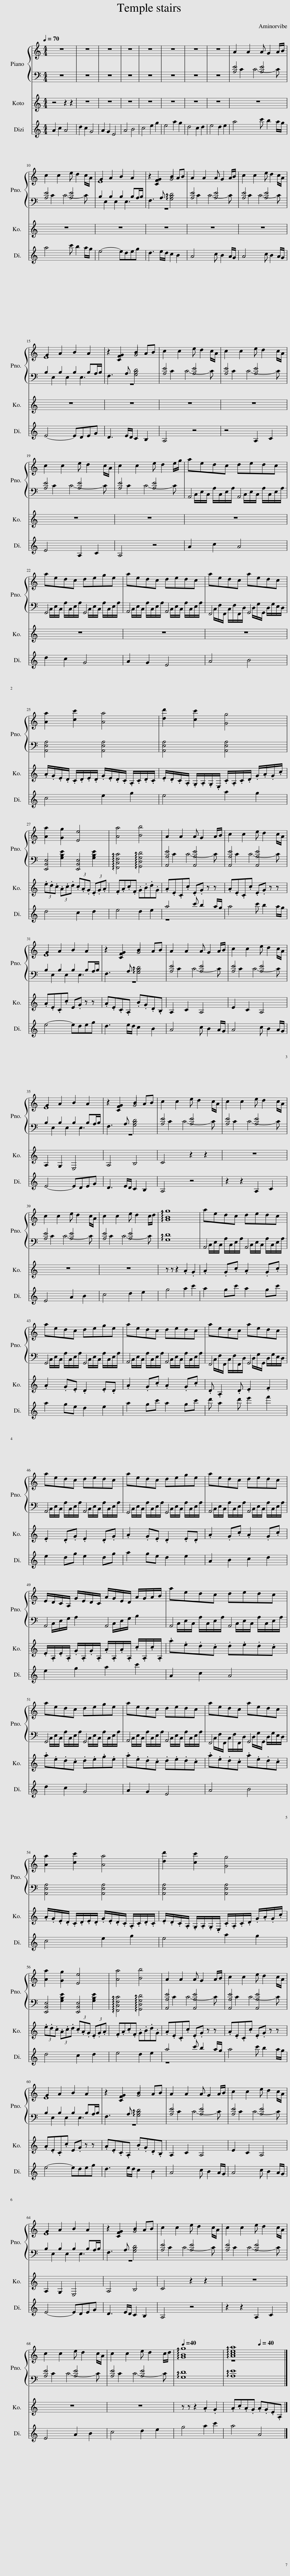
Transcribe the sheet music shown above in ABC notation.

X:1
%%score { ( 1 4 ) | ( 2 3 ) } 5 6
L:1/8
Q:1/4=70
M:4/4
I:linebreak $
K:C
V:1 treble
V:4 treble
V:2 bass
V:3 bass
V:5 treble
V:6 treble
V:1
 z8 | z8 | z8 | z8 | z8 | %5
 z8 | z8 | z8 | A2 A2 A G2 A/B/ |$ c2 c2 e d2 c/A/ | %10
 E8 | z2 [CFG]2 G4 | A2 A2 A G2 A/B/ | c2 c2 e d2 c/A/ |$ E8 | %15
 z2 [CFG]2 G4 | c2 c2 e d2 c/A/ | c2 c2 e d2 c/A/ |$ c2 c2 e d2 c/A/ | c2 c2 e d2 e/g/ | %20
 aedc dedc |$ aedc dege | aedc dedc | aedc aedc |$ [Aa]2 [cc']2 [Aa]4 | %25
 [dd']2 [cc']2 [Gg]4 |$ [Aa]2 [Gg]2 [Ee]4 | [Aa]4 [Bb]4 | A2 A2 A G2 A/B/ | c2 c2 e d2 c/A/ |$ %30
 E8 | z2 [CFG]2 G4 | A2 A2 A G2 A/B/ | c2 c2 e d2 c/A/ |$ E8 | %35
 z2 [CFG]2 G4 | c2 c2 e d2 c/A/ | c2 c2 e d2 c/A/ |$ c2 c2 e d2 c/A/ | c2 c2 e d2 c/d/ | %40
 !arpeggio![GBg]8 | aedc dedc |$ aedc dege | aedc dedc | aedc aedc |$ %45
 aedc dedc | aedc dege | aedc dedc |$ E/D/C/A,/ G/E/D/C/ A/G/E/D/ A/G/A/B/ | aedc dedc |$ %50
 aedc dege | aedc dedc | aedc aedc |$ [Aa]2 [cc']2 [Aa]4 | [dd']2 [cc']2 [Gg]4 |$ %55
 [Aa]2 [Gg]2 [Ee]4 | [Aa]4 [Bb]4 | A2 A2 A G2 A/B/ | c2 c2 e d2 c/A/ |$ E8 | %60
 z2 [CFG]2 G4 | A2 A2 A G2 A/B/ | c2 c2 e d2 c/A/ |$ E8 | z2 [CFG]2 G4 | %65
 c2 c2 e d2 c/A/ | c2 c2 e d2 c/A/ |$ c2 c2 e d2 c/A/ | c2 c2 e d2 c/d/ |[Q:1/4=40] !arpeggio![GBg]8 | %70
 !arpeggio![Acea]8[Q:1/4=40] |] %71
V:2
 z8 | z8 | z8 | z8 | z8 | %5
 z8 | z8 | z8 | [A,E]4 [A,E]4 |$ [A,E]4 [A,E]4 | %10
 B,2 B,2 B,2 B,A,/B,/ | F,3 A, !arpeggio![G,B,D]4 | [A,E]4 [A,E]4 | [A,E]4 [A,E]4 |$ B,2 B,2 B,2 B,A,/B,/ | %15
 F,3 A, [G,B,D]4 | [A,E]4 [A,E]4 | [A,E]4 [A,E]4 |$ [A,E]4 [A,E]4 | [A,E]4 [A,E]4 | %20
 A,,4 A,,4 |$ G,,4 G,,4 | A,,4 A,,4 | F,,4 G,,4 |$ [A,,E,A,]4 [A,,E,A,]4 | %25
 [A,,E,A,]4 [A,,E,A,]4 |$ [E,,B,,E,]4 [E,,B,,E,]4 | !arpeggio![F,,C,F,C]4 !arpeggio![G,,D,G,D]4 | [A,,A,E]4 [A,,A,E]4 | [A,,A,E]4 [A,,A,E]4 |$ %30
 B,2 B,2 B,2 B,A,/B,/ | F,3 A, !arpeggio![G,B,D]4 | [A,E]4 [A,E]4 | [A,E]4 [A,E]4 |$ B,2 B,2 B,2 B,A,/B,/ | %35
 F,3 A, [G,B,D]4 | [A,E]4 [A,E]4 | [A,E]4 [A,E]4 |$ [A,E]4 [A,E]4 | [A,E]4 [A,E]4 | %40
 !arpeggio![G,D]8 | A,,4 A,,4 |$ G,,4 G,,4 | A,,4 A,,4 | F,,4 G,,4 |$ %45
 A,,4 A,,4 | G,,4 G,,4 | A,,4 A,,4 |$ A,,4 A,,4 | A,,4 A,,4 |$ %50
 G,,4 G,,4 | A,,4 A,,4 | F,,4 G,,4 |$ [A,,E,A,]4 [A,,E,A,]4 | [A,,E,A,]4 [A,,E,A,]4 |$ %55
 [E,,B,,E,]4 [E,,B,,E,]4 | !arpeggio![F,,C,F,C]4 !arpeggio![G,,D,G,D]4 | [A,,A,E]4 [A,,A,E]4 | [A,,A,E]4 [A,,A,E]4 |$ B,2 B,2 B,2 B,A,/B,/ | %60
 F,3 A, !arpeggio![G,B,D]4 | [A,E]4 [A,E]4 | [A,E]4 [A,E]4 |$ B,2 B,2 B,2 B,A,/B,/ | F,3 A, [G,B,D]4 | %65
 [A,E]4 [A,E]4 | [A,E]4 [A,E]4 |$ [A,E]4 [A,E]4 | [A,E]4 [A,E]4 | !arpeggio![G,D]8 | %70
 !arpeggio![A,E]8 |] %71
V:3
 x8 | x8 | x8 | x8 | x8 | %5
 x8 | x8 | x8 | x C2 C4- C |$ x C2 C4- C | %10
 x E,2 E,2 E,3 | z8 | x C2 C4- C | x C2 C4- C |$ x E,2 E,2 E,3 | %15
 z8 | x C2 C4- C | x C2 C4- C |$ x C2 C4- C | x C2 C4- C | %20
 x/ C,/E,/C,/ A,/C,/E,/A,/ x/ C,/E,/C,/ A,/C,/E,/A,/ |$ x/ C,/E,/C,/ A,/C,/E,/A,/ x/ C,/E,/C,/ A,/C,/E,/A,/ | x/ C,/E,/C,/ A,/C,/E,/A,/ x/ C,/E,/C,/ A,/C,/E,/A,/ | x/ C,/F,/F,,/ C,/F,/F,,/D,/ x/ D,/G,/G,,/ D,/G,/E,/D,/ |$ x8 | %25
 x8 |$ x2 [G,B,E]2 x2 [G,B,E]2 | x8 | x C2 C4- C | x C2 C4- C |$ %30
 x E,2 E,2 E,3 | z8 | x C2 C4- C | x C2 C4- C |$ x E,2 E,2 E,3 | %35
 z8 | x C2 C4- C | x C2 C4- C |$ x C2 C4- C | x C2 C4- C | %40
 x8 | x/ C,/E,/C,/ A,/C,/E,/A,/ x/ C,/E,/C,/ A,/C,/E,/A,/ |$ x/ C,/E,/C,/ A,/C,/E,/A,/ x/ C,/E,/C,/ A,/C,/E,/A,/ | x/ C,/E,/C,/ A,/C,/E,/A,/ x/ C,/E,/C,/ A,/C,/E,/A,/ | x/ C,/F,/F,,/ C,/F,/F,,/D,/ x/ D,/G,/G,,/ D,/G,/E,/D,/ |$ %45
 x/ C,/E,/C,/ A,/C,/E,/A,/ x/ C,/E,/C,/ A,/C,/E,/A,/ | x/ C,/E,/C,/ A,/C,/E,/A,/ x/ C,/E,/C,/ A,/C,/E,/A,/ | x/ C,/E,/C,/ A,/C,/E,/A,/ x/ C,/E,/C,/ A,/C,/E,/A,/ |$ x/ C,/E,/G,/ A,2 x/ C,/E,/G,/ B,2 | x/ C,/E,/C,/ A,/C,/E,/A,/ x/ C,/E,/C,/ A,/C,/E,/A,/ |$ %50
 x/ C,/E,/C,/ A,/C,/E,/A,/ x/ C,/E,/C,/ A,/C,/E,/A,/ | x/ C,/E,/C,/ A,/C,/E,/A,/ x/ C,/E,/C,/ A,/C,/E,/A,/ | x/ C,/F,/F,,/ C,/F,/F,,/D,/ x/ D,/G,/G,,/ D,/G,/E,/D,/ |$ x8 | x8 |$ %55
 x2 [G,B,E]2 x2 [G,B,E]2 | x8 | x C2 C4- C | x C2 C4- C |$ x E,2 E,2 E,3 | %60
 z8 | x C2 C4- C | x C2 C4- C |$ x E,2 E,2 E,3 | z8 | %65
 x C2 C4- C | x C2 C4- C |$ x C2 C4- C | x C2 C4- C | x8 | %70
 x8 |] %71
V:4
 x8 | x8 | x8 | x8 | x8 | %5
 x8 | x8 | x8 | x8 |$ x8 | %10
 G2 A2 B2 A2 | x4 B2 AB | x8 | x8 |$ G2 A2 B2 A2 | %15
 x4 B2 AB | x8 | x8 |$ x8 | x8 | %20
 x8 |$ x8 | x8 | x8 |$ x8 | %25
 x8 |$ x8 | x8 | x8 | x8 |$ %30
 G2 A2 B2 A2 | x4 B2 AB | x8 | x8 |$ G2 A2 B2 A2 | %35
 x4 B2 AB | x8 | x8 |$ x8 | x8 | %40
 x8 | x8 |$ x8 | x8 | x8 |$ %45
 x8 | x8 | x8 |$ x8 | x8 |$ %50
 x8 | x8 | x8 |$ x8 | x8 |$ %55
 x8 | x8 | x8 | x8 |$ G2 A2 B2 A2 | %60
 x4 B2 AB | x8 | x8 |$ G2 A2 B2 A2 | x4 B2 AB | %65
 x8 | x8 |$ x8 | x8 | x8 | %70
 z8 |] %71
V:5
 z4 z2 z2 | z8 | z8 | z8 | z8 | %5
 z8 | z8 | z8 | z8 |$ z8 | %10
 z8 | z8 | z8 | z8 |$ z8 | %15
 z8 | z8 | z8 |$ z8 | z8 | %20
 z8 |$ z8 | z8 | z8 |$ .A/.G/.E/.D/ .C/.D/.E/.D/ .G/.E/.D/.C/ .A,/.C/.D/.C/ | %25
 .E/.D/.C/.A,/ .G,/.A,/.G,/.E,/ .C/.A,/.C/.D/ .G/.A/.G/.c/ |$ (3.e.d.c (3.A.c.d (3.c.A.G (3.E.G.A | .F.A.c.F .G.B.d.G | .A.E.C.c .E.G z z | .A.E.C.c .E.G z z |$ %30
 .A.E.C.c E.G z z | .A.E.C.A, .B.G.D.B, | A,2 C2 A,4 | E2 C2 A,4 |$ A,2 G,2 E,4 | %35
 A,4 B,4 | C4 z2 z2 | z8 |$ z8 | z8 | %40
 z z z2 .A2 .G2 | .A2 .G.c .A2 .G.c |$ .A2 .G.E .D2 .E.D | .A2 .G.c .A2 .G.c | .D .A,2 .D .E2 .F2 |$ %45
 .E2 .D.G .E2 .D.G | .A2 .G.E .D2 .E.D | .A2 .G.c .A2 .G.c |$ .E/.A,/.E/.A,/ .G/.A,/.G/.A,/ .A/.A,/.A/.A,/ .c/.A,/.c/.A,/ | .a.e.d.c .d.e.d.c |$ %50
 .a.e.d.c .d.e.g.e | .a.e.d.c .d.e.d.c | .a.e.d.c .a.e.d.c |$ .A/.G/.E/.D/ .C/.D/.E/.D/ .G/.E/.D/.C/ .A,/.C/.D/.C/ | .E/.D/.C/.A,/ .G,/.A,/.G,/.E,/ .C/.A,/.C/.D/ .G/.A/.G/.c/ |$ %55
 (3.e.d.c (3.A.c.d (3.c.A.G (3.E.G.A | .F.A.c.F .G.B.d.G | .A.E.C.c .E.G z z | .A.E.C.c .E.G z z |$ .A.E.C.c E.G z z | %60
 .A.E.C.A, .B.G.D.B, | A,2 C2 A,4 | E2 C2 A,4 |$ A,2 G,2 E,4 | A,4 B,4 | %65
 C4 z2 z2 | z8 |$ z8 | z8 | z z z2 .A2 .G2 | %70
 .A.c.A.G .A.G.E.A, |] %71
V:6
 A2 c2 A4 | d2 c2 G4 | A2 G2 E4 | A4 B4 | c4 e2 g2 | %5
 e4 a2 g2 | d4 c2 d2 | e4 d2 e2 | a4 c' b2 a/g/ |$ a4 c' b2 a/g/ | %10
 e4- edeg | d3 e/d/ c2 B2 | A4 c B2 A/G/ | A4 c B2 A/G/ |$ E4- EDEG | %15
 D3 E/D/ C2 B,2 | A,4 z4 | z4 A,2 C2 |$ E4 A,2 C2 | A,4 z4 | %20
 A2 c2 A4 |$ d2 c2 G4 | A2 G2 E4 | A4 B4 |$ c4 e2 g2 | %25
 e4 a2 g2 |$ d4 c2 d2 | e4 d2 e2 | a4 c' b2 a/g/ | a4 c' b2 a/g/ |$ %30
 e4- edeg | d3 e/d/ c2 B2 | A4 c B2 A/G/ | A4 c B2 A/G/ |$ E4- EDEG | %35
 D3 E/D/ C2 B,2 | A,4 z4 | z2 z2 A,2 C2 |$ E4 A2 B2 | c4 d2 e2 | %40
 g4 a2 c'2 | a2 gc' a2 gc' |$ a2 ge d2 e2 | a2 gc' a2 gc' | d' a2 d' e'2 f'2 |$ %45
 e2 dg e2 dg | a2 ge d2 e2 | A2 B2 c2 d2 |$ e2 g2 a2 c'2 | A2 c2 A4 |$ %50
 d2 c2 G4 | A2 G2 E4 | A4 B4 |$ c4 e2 g2 | e4 a2 g2 |$ %55
 d4 c2 d2 | e4 d2 e2 | a4 c' b2 a/g/ | a4 c' b2 a/g/ |$ e4- edeg | %60
 d3 e/d/ c2 B2 | A4 c B2 A/G/ | A4 c B2 A/G/ |$ E4- EDEG | D3 E/D/ C2 B,2 | %65
 A,4 z4 | z2 z2 A,2 C2 |$ E4 A2 B2 | c4 d2 e2 | g4 a2 c'2 | %70
 a4 A4 |] %71
